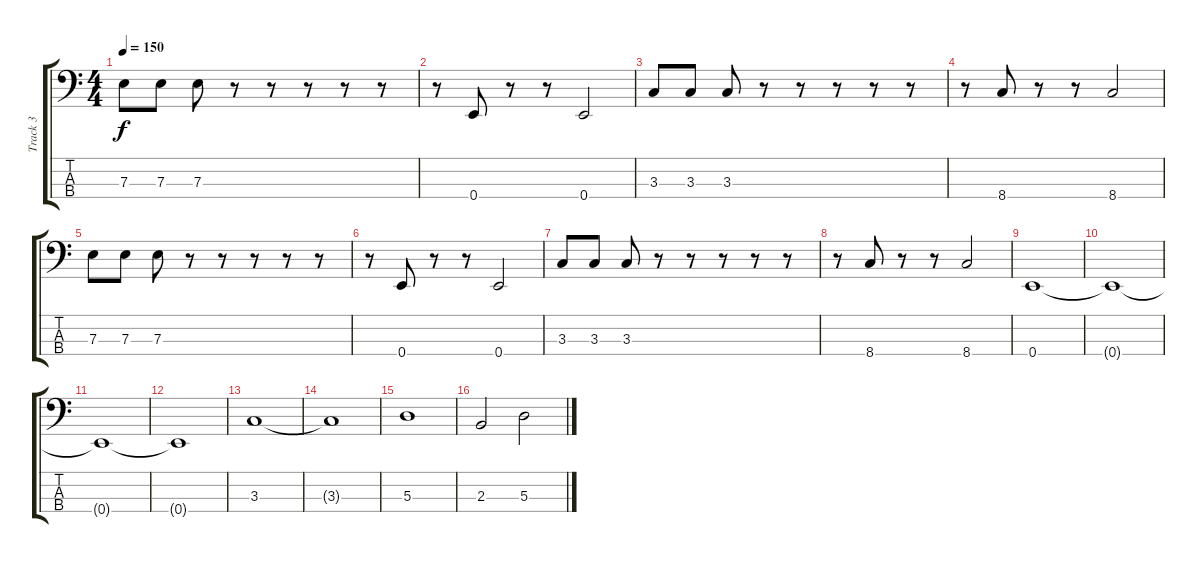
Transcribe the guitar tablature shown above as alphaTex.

\track ("Track 3" "Track 3") {instrument electricbasspick}
\staff {score tabs}
\tuning (G2 D2 A1 E1) {hide}
\ts (4 4)
\tempo 150
\clef f4
\ks c
7.3.8{dy f} 7.3.8 7.3.8 r.8 r.8 r.8 r.8 r.8 |
r.8 0.4.8 r.8 r.8 0.4.2 |
3.3.8 3.3.8 3.3.8 r.8 r.8 r.8 r.8 r.8 |
r.8 8.4.8 r.8 r.8 8.4.2 |
7.3.8 7.3.8 7.3.8 r.8 r.8 r.8 r.8 r.8 |
r.8 0.4.8 r.8 r.8 0.4.2 |
3.3.8 3.3.8 3.3.8 r.8 r.8 r.8 r.8 r.8 |
r.8 8.4.8 r.8 r.8 8.4.2 |
0.4.1 |
0.4{t}.1 |
0.4{t}.1 |
0.4{t}.1 |
3.3.1 |
3.3{t}.1 |
5.3.1 |
2.3.2 5.3.2
